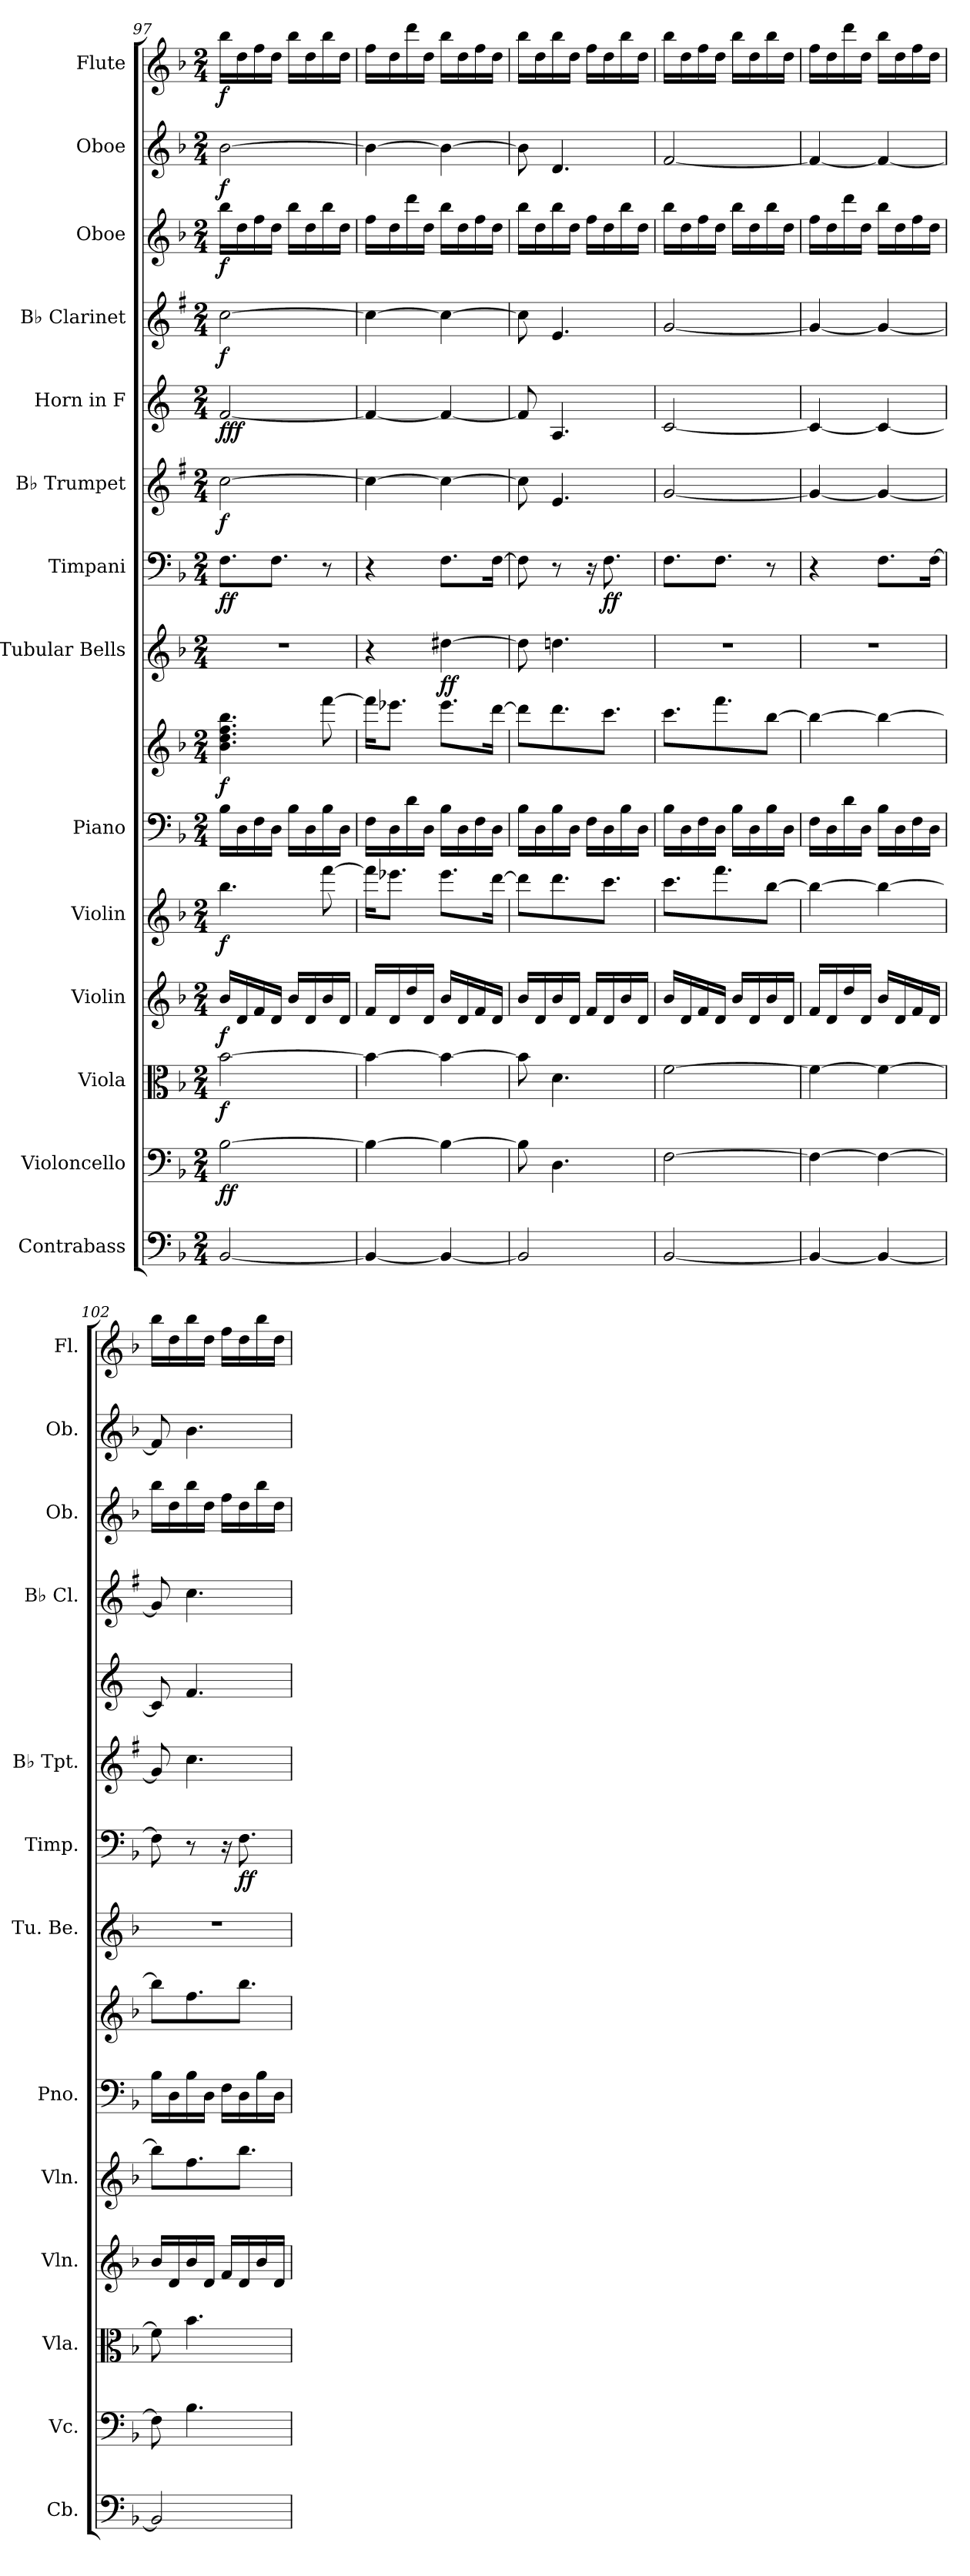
**kern	**kern	**dynam	**kern	**dynam	**kern	**dynam	**kern	**dynam	**kern	**kern	**dynam	**kern	**dynam	**kern	**dynam	**kern	**dynam	**kern	**dynam	**kern	**dynam	**kern	**dynam	**kern	**dynam	**kern	**dynam
*part14	*part13	*part13	*part12	*part12	*part11	*part11	*part10	*part10	*part9	*part9	*part9	*part8	*part8	*part7	*part7	*part6	*part6	*part5	*part5	*part4	*part4	*part3	*part3	*part2	*part2	*part1	*part1
*staff15	*staff14	*staff14	*staff13	*staff13	*staff12	*staff12	*staff11	*staff11	*staff10	*staff9	*staff9/10	*staff8	*staff8	*staff7	*staff7	*staff6	*staff6	*staff5	*staff5	*staff4	*staff4	*staff3	*staff3	*staff2	*staff2	*staff1	*staff1
*I"Contrabass	*I"Violoncello	*	*I"Viola	*	*I"Violin	*	*I"Violin	*	*I"Piano	*	*	*I"Tubular Bells	*	*I"Timpani	*	*I"B♭ Trumpet	*	*I"Horn in F	*	*I"B♭ Clarinet	*	*I"Oboe	*	*I"Oboe	*	*I"Flute	*
*I'Cb.	*I'Vc.	*	*I'Vla.	*	*I'Vln.	*	*I'Vln.	*	*I'Pno.	*	*	*I'Tu. Be.	*	*I'Timp.	*	*I'B♭ Tpt.	*	*	*	*I'B♭ Cl.	*	*I'Ob.	*	*I'Ob.	*	*I'Fl.	*
*clefF4	*clefF4	*	*clefC3	*	*clefG2	*	*clefG2	*	*clefF4	*clefG2	*	*clefG2	*	*clefF4	*	*clefG2	*	*clefG2	*	*clefG2	*	*clefG2	*	*clefG2	*	*clefG2	*
*ITrd7c12	*	*	*	*	*	*	*	*	*	*	*	*	*	*	*	*ITrd1c2	*	*ITrd4c7	*	*ITrd1c2	*	*	*	*	*	*	*
*k[b-]	*k[b-]	*	*k[b-]	*	*k[b-]	*	*k[b-]	*	*k[b-]	*k[b-]	*	*k[b-]	*	*k[b-]	*	*k[b-]	*	*k[b-]	*	*k[b-]	*	*k[b-]	*	*k[b-]	*	*k[b-]	*
*M2/4	*M2/4	*	*M2/4	*	*M2/4	*	*M2/4	*	*M2/4	*M2/4	*	*M2/4	*	*M2/4	*	*M2/4	*	*M2/4	*	*M2/4	*	*M2/4	*	*M2/4	*	*M2/4	*
=97	=97	=97	=97	=97	=97	=97	=97	=97	=97	=97	=97	=97	=97	=97	=97	=97	=97	=97	=97	=97	=97	=97	=97	=97	=97	=97	=97
!	!	!LO:DY:b	!	!	!	!	!	!	!	!	!	!	!	!	!	!	!	!	!	!	!	!	!	!	!	!	!
!	!	!LO:DY:n=1:b	!	!LO:DY:b	!	!LO:DY:b	!	!LO:DY:b	!	!	!LO:DY:b	!	!	!	!LO:DY:b	!	!LO:DY:b	!	!LO:DY:b	!	!	!	!	!	!	!	!
!	!	!	!	!	!	!	!	!	!	!	!	!	!	!	!	!	!	!	!LO:DY:n=1:b	!	!	!	!	!	!	!	!
!	!	!	!	!	!	!	!	!	!	!	!	!	!	!	!	!	!	!	!LO:DY:n=2:b	!	!LO:DY:b	!	!LO:DY:b	!	!LO:DY:b	!	!LO:DY:b
[2BBB-/	[2B-\	f f	[2b-\	f	16b-/LL	f	4.bb-\	f	16B-\LL	4.b-\ 4.dd\ 4.ff\ 4.bb-\	f	2r	.	8.F\L	ff	[2b-\	f	[2B-/	f f f	[2b-\	f	16bb-\LL	f	[2b-\	f	16bb-\LL	f
.	.	.	.	.	16d/	.	.	.	16D\	.	.	.	.	.	.	.	.	.	.	.	.	16dd\	.	.	.	16dd\	.
.	.	.	.	.	16f/	.	.	.	16F\	.	.	.	.	.	.	.	.	.	.	.	.	16ff\	.	.	.	16ff\	.
.	.	.	.	.	16d/JJ	.	.	.	16D\JJ	.	.	.	.	8.F\J	.	.	.	.	.	.	.	16dd\JJ	.	.	.	16dd\JJ	.
.	.	.	.	.	16b-/LL	.	.	.	16B-\LL	.	.	.	.	.	.	.	.	.	.	.	.	16bb-\LL	.	.	.	16bb-\LL	.
.	.	.	.	.	16d/	.	.	.	16D\	.	.	.	.	.	.	.	.	.	.	.	.	16dd\	.	.	.	16dd\	.
.	.	.	.	.	16b-/	.	[8fff\	.	16B-\	[8fff\	.	.	.	8r	.	.	.	.	.	.	.	16bb-\	.	.	.	16bb-\	.
.	.	.	.	.	16d/JJ	.	.	.	16D\JJ	.	.	.	.	.	.	.	.	.	.	.	.	16dd\JJ	.	.	.	16dd\JJ	.
!!LO:PB:g=z
=98	=98	=98	=98	=98	=98	=98	=98	=98	=98	=98	=98	=98	=98	=98	=98	=98	=98	=98	=98	=98	=98	=98	=98	=98	=98	=98	=98
4BBB-/_	4B-\_	.	4b-\_	.	16f/LL	.	16fff\KL]	.	16F\LL	16fff\KL]	.	4r	.	4r	.	4b-\_	.	4B-/_	.	4b-\_	.	16ff\LL	.	4b-\_	.	16ff\LL	.
.	.	.	.	.	16d/	.	8.eee-X\J	.	16D\	8.eee-X\J	.	.	.	.	.	.	.	.	.	.	.	16dd\	.	.	.	16dd\	.
.	.	.	.	.	16dd/	.	.	.	16d\	.	.	.	.	.	.	.	.	.	.	.	.	16ddd\	.	.	.	16ddd\	.
.	.	.	.	.	16d/JJ	.	.	.	16D\JJ	.	.	.	.	.	.	.	.	.	.	.	.	16dd\JJ	.	.	.	16dd\JJ	.
!	!	!	!	!	!	!	!	!	!	!	!	!	!LO:DY:b	!	!	!	!	!	!	!	!	!	!	!	!	!	!
4BBB-/_	4B-\_	.	4b-\_	.	16b-/LL	.	8.eee-\L	.	16B-\LL	8.eee-\L	.	[4dd#X\	ff	8.F\L	.	4b-\_	.	4B-/_	.	4b-\_	.	16bb-\LL	.	4b-\_	.	16bb-\LL	.
.	.	.	.	.	16d/	.	.	.	16D\	.	.	.	.	.	.	.	.	.	.	.	.	16dd\	.	.	.	16dd\	.
.	.	.	.	.	16f/	.	.	.	16F\	.	.	.	.	.	.	.	.	.	.	.	.	16ff\	.	.	.	16ff\	.
.	.	.	.	.	16d/JJ	.	[16ddd\Jk	.	16D\JJ	[16ddd\Jk	.	.	.	[16F\Jk	.	.	.	.	.	.	.	16dd\JJ	.	.	.	16dd\JJ	.
=99	=99	=99	=99	=99	=99	=99	=99	=99	=99	=99	=99	=99	=99	=99	=99	=99	=99	=99	=99	=99	=99	=99	=99	=99	=99	=99	=99
2BBB-/]	8B-\]	.	8b-\]	.	16b-/LL	.	8ddd\L]	.	16B-\LL	8ddd\L]	.	8dd#\]	.	8F\]	.	8b-\]	.	8B-/]	.	8b-\]	.	16bb-\LL	.	8b-\]	.	16bb-\LL	.
.	.	.	.	.	16d/	.	.	.	16D\	.	.	.	.	.	.	.	.	.	.	.	.	16dd\	.	.	.	16dd\	.
.	4.D\	.	4.d\	.	16b-/	.	8.ddd\	.	16B-\	8.ddd\	.	4.ddn\	.	8r	.	4.d/	.	4.D/	.	4.d/	.	16bb-\	.	4.d/	.	16bb-\	.
.	.	.	.	.	16d/JJ	.	.	.	16D\JJ	.	.	.	.	.	.	.	.	.	.	.	.	16dd\JJ	.	.	.	16dd\JJ	.
.	.	.	.	.	16f/LL	.	.	.	16F\LL	.	.	.	.	16r	.	.	.	.	.	.	.	16ff\LL	.	.	.	16ff\LL	.
!	!	!	!	!	!	!	!	!	!	!	!	!	!	!	!LO:DY:b	!	!	!	!	!	!	!	!	!	!	!	!
.	.	.	.	.	16d/	.	8.ccc\J	.	16D\	8.ccc\J	.	.	.	8.F\	ff	.	.	.	.	.	.	16dd\	.	.	.	16dd\	.
.	.	.	.	.	16b-/	.	.	.	16B-\	.	.	.	.	.	.	.	.	.	.	.	.	16bb-\	.	.	.	16bb-\	.
.	.	.	.	.	16d/JJ	.	.	.	16D\JJ	.	.	.	.	.	.	.	.	.	.	.	.	16dd\JJ	.	.	.	16dd\JJ	.
=100	=100	=100	=100	=100	=100	=100	=100	=100	=100	=100	=100	=100	=100	=100	=100	=100	=100	=100	=100	=100	=100	=100	=100	=100	=100	=100	=100
[2BBB-/	[2F\	.	[2f\	.	16b-/LL	.	8.ccc\L	.	16B-\LL	8.ccc\L	.	2r	.	8.F\L	.	[2f/	.	[2F/	.	[2f/	.	16bb-\LL	.	[2f/	.	16bb-\LL	.
.	.	.	.	.	16d/	.	.	.	16D\	.	.	.	.	.	.	.	.	.	.	.	.	16dd\	.	.	.	16dd\	.
.	.	.	.	.	16f/	.	.	.	16F\	.	.	.	.	.	.	.	.	.	.	.	.	16ff\	.	.	.	16ff\	.
.	.	.	.	.	16d/JJ	.	8.fff\	.	16D\JJ	8.fff\	.	.	.	8.F\J	.	.	.	.	.	.	.	16dd\JJ	.	.	.	16dd\JJ	.
.	.	.	.	.	16b-/LL	.	.	.	16B-\LL	.	.	.	.	.	.	.	.	.	.	.	.	16bb-\LL	.	.	.	16bb-\LL	.
.	.	.	.	.	16d/	.	.	.	16D\	.	.	.	.	.	.	.	.	.	.	.	.	16dd\	.	.	.	16dd\	.
.	.	.	.	.	16b-/	.	[8bb-\J	.	16B-\	[8bb-\J	.	.	.	8r	.	.	.	.	.	.	.	16bb-\	.	.	.	16bb-\	.
.	.	.	.	.	16d/JJ	.	.	.	16D\JJ	.	.	.	.	.	.	.	.	.	.	.	.	16dd\JJ	.	.	.	16dd\JJ	.
=101	=101	=101	=101	=101	=101	=101	=101	=101	=101	=101	=101	=101	=101	=101	=101	=101	=101	=101	=101	=101	=101	=101	=101	=101	=101	=101	=101
4BBB-/_	4F\_	.	4f\_	.	16f/LL	.	4bb-\_	.	16F\LL	4bb-\_	.	2r	.	4r	.	4f/_	.	4F/_	.	4f/_	.	16ff\LL	.	4f/_	.	16ff\LL	.
.	.	.	.	.	16d/	.	.	.	16D\	.	.	.	.	.	.	.	.	.	.	.	.	16dd\	.	.	.	16dd\	.
.	.	.	.	.	16dd/	.	.	.	16d\	.	.	.	.	.	.	.	.	.	.	.	.	16ddd\	.	.	.	16ddd\	.
.	.	.	.	.	16d/JJ	.	.	.	16D\JJ	.	.	.	.	.	.	.	.	.	.	.	.	16dd\JJ	.	.	.	16dd\JJ	.
4BBB-/_	4F\_	.	4f\_	.	16b-/LL	.	4bb-\_	.	16B-\LL	4bb-\_	.	.	.	8.F\L	.	4f/_	.	4F/_	.	4f/_	.	16bb-\LL	.	4f/_	.	16bb-\LL	.
.	.	.	.	.	16d/	.	.	.	16D\	.	.	.	.	.	.	.	.	.	.	.	.	16dd\	.	.	.	16dd\	.
.	.	.	.	.	16f/	.	.	.	16F\	.	.	.	.	.	.	.	.	.	.	.	.	16ff\	.	.	.	16ff\	.
.	.	.	.	.	16d/JJ	.	.	.	16D\JJ	.	.	.	.	[16F\Jk	.	.	.	.	.	.	.	16dd\JJ	.	.	.	16dd\JJ	.
=102	=102	=102	=102	=102	=102	=102	=102	=102	=102	=102	=102	=102	=102	=102	=102	=102	=102	=102	=102	=102	=102	=102	=102	=102	=102	=102	=102
2BBB-/]	8F\]	.	8f\]	.	16b-/LL	.	8bb-\L]	.	16B-\LL	8bb-\L]	.	2r	.	8F\]	.	8f/]	.	8F/]	.	8f/]	.	16bb-\LL	.	8f/]	.	16bb-\LL	.
.	.	.	.	.	16d/	.	.	.	16D\	.	.	.	.	.	.	.	.	.	.	.	.	16dd\	.	.	.	16dd\	.
.	4.B-\	.	4.b-\	.	16b-/	.	8.ff\	.	16B-\	8.ff\	.	.	.	8r	.	4.b-\	.	4.B-/	.	4.b-\	.	16bb-\	.	4.b-\	.	16bb-\	.
.	.	.	.	.	16d/JJ	.	.	.	16D\JJ	.	.	.	.	.	.	.	.	.	.	.	.	16dd\JJ	.	.	.	16dd\JJ	.
.	.	.	.	.	16f/LL	.	.	.	16F\LL	.	.	.	.	16r	.	.	.	.	.	.	.	16ff\LL	.	.	.	16ff\LL	.
!	!	!	!	!	!	!	!	!	!	!	!	!	!	!	!LO:DY:b	!	!	!	!	!	!	!	!	!	!	!	!
.	.	.	.	.	16d/	.	8.bb-\J	.	16D\	8.bb-\J	.	.	.	8.F\	ff	.	.	.	.	.	.	16dd\	.	.	.	16dd\	.
.	.	.	.	.	16b-/	.	.	.	16B-\	.	.	.	.	.	.	.	.	.	.	.	.	16bb-\	.	.	.	16bb-\	.
.	.	.	.	.	16d/JJ	.	.	.	16D\JJ	.	.	.	.	.	.	.	.	.	.	.	.	16dd\JJ	.	.	.	16dd\JJ	.
=	=	=	=	=	=	=	=	=	=	=	=	=	=	=	=	=	=	=	=	=	=	=	=	=	=	=	=
*-	*-	*-	*-	*-	*-	*-	*-	*-	*-	*-	*-	*-	*-	*-	*-	*-	*-	*-	*-	*-	*-	*-	*-	*-	*-	*-	*-
